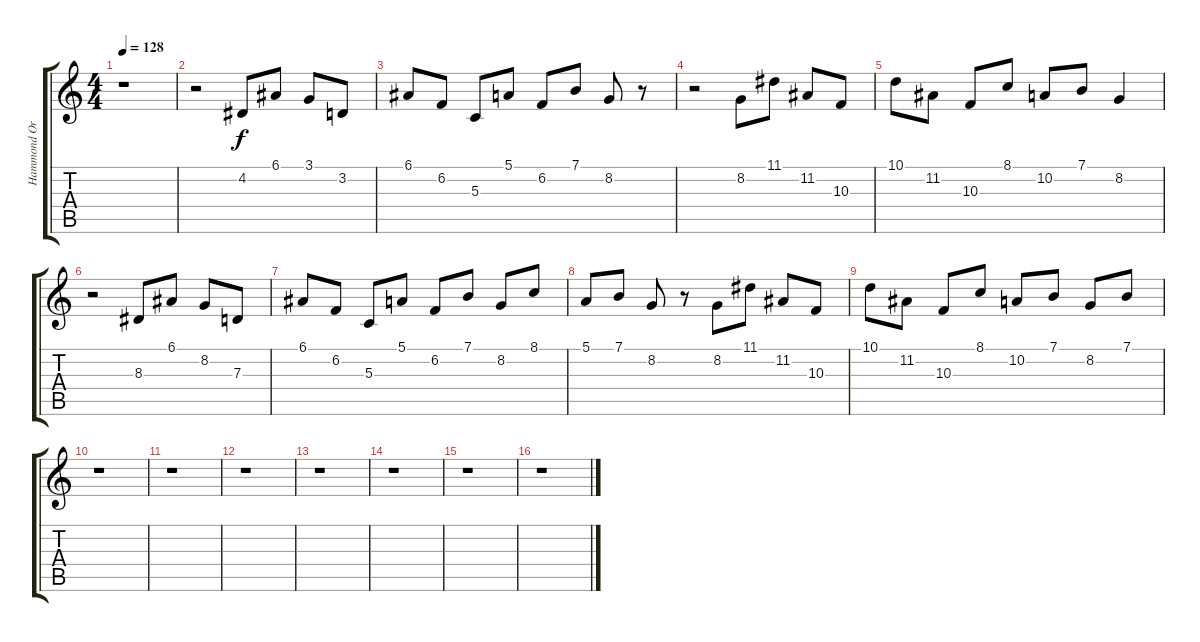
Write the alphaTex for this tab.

\track ("Hammond Organ       " "Hammond Or") {instrument drawbarorgan}
\staff {score tabs}
\tuning (E4 B3 G3 D3 A2 E2) {hide}
\ts (4 4)
\tempo 128
\clef g2
\ks c
r.1{dy f} |
r.2 4.2.8 6.1.8 3.1.8 3.2.8 |
6.1.8 6.2.8 5.3.8 5.1.8 6.2.8 7.1.8 8.2.8 r.8 |
r.2 8.2.8 11.1.8 11.2.8 10.3.8 |
10.1.8 11.2.8 10.3.8 8.1.8 10.2.8 7.1.8 8.2.4 |
r.2 8.3.8 6.1.8 8.2.8 7.3.8 |
6.1.8 6.2.8 5.3.8 5.1.8 6.2.8 7.1.8 8.2.8 8.1.8 |
5.1.8 7.1.8 8.2.8 r.8 8.2.8 11.1.8 11.2.8 10.3.8 |
10.1.8 11.2.8 10.3.8 8.1.8 10.2.8 7.1.8 8.2.8 7.1.8 |
r.1 |
r.1 |
r.1 |
r.1 |
r.1 |
r.1 |
r.1
